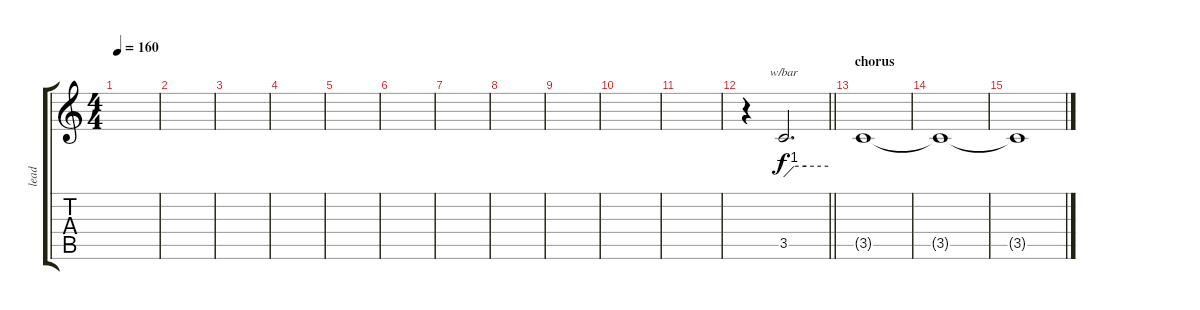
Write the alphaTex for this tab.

\track ("lead" "lead") {instrument overdrivenguitar}
\staff {score tabs}
\tuning (E4 B3 G3 D3 A2 E2) {hide}
\ts (4 4)
\tempo 160
\clef g2
\ks c
|
|
|
|
|
|
|
|
|
|
|
\barLineRight lightlight
r.4 3.5.2{d tbe (custom default 0 0 14 4 30 4 60 4)} |
\section ("" "chorus")
3.5{t}.1 |
3.5{t}.1 |
3.5{t}.1
